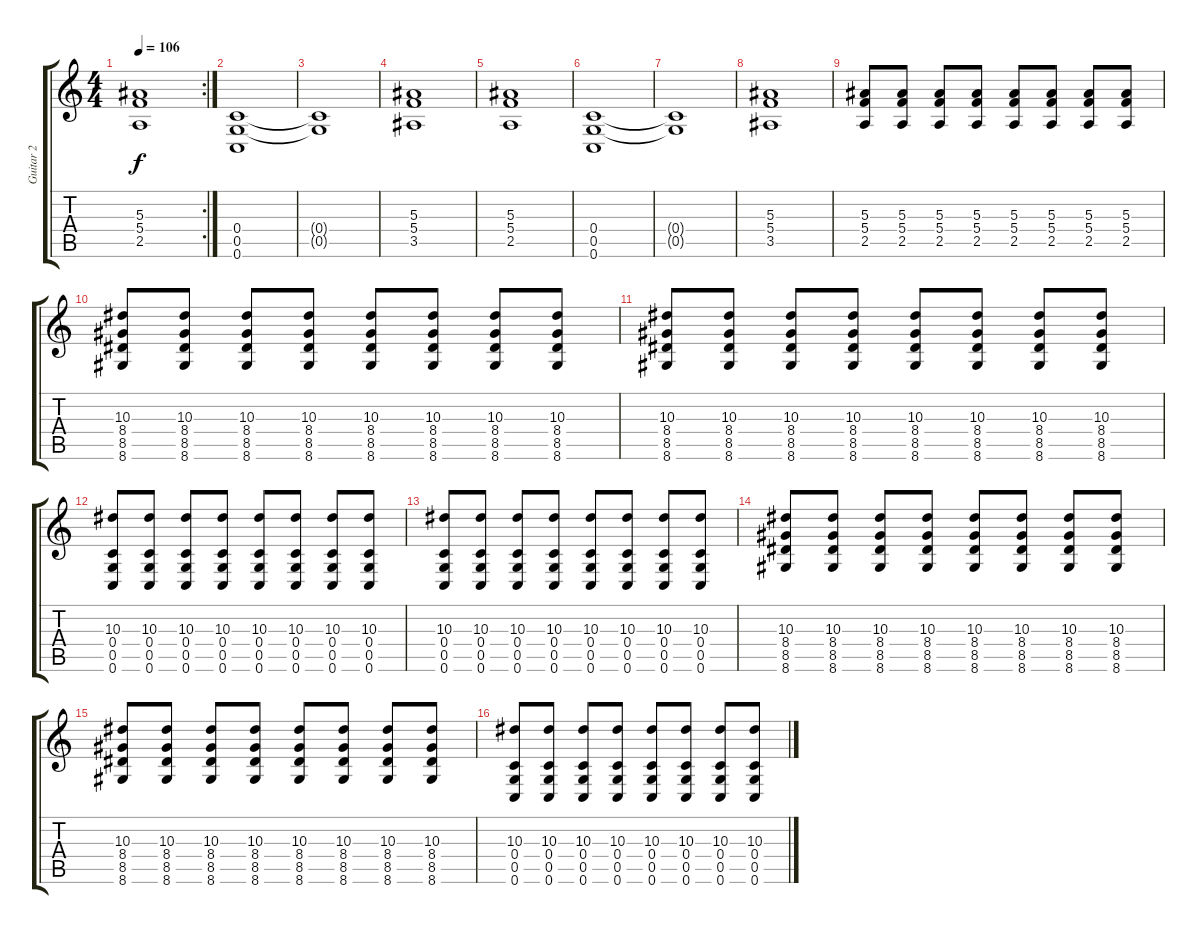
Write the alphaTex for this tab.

\track ("Guitar 2" "Guitar 2") {instrument distortionguitar}
\staff {score tabs}
\tuning (D4 A3 F3 C3 G2 C2) {hide}
\rc 2
\ts (4 4)
\tempo 106
\clef g2
\ks c
(5.3 5.4 2.5).1{dy f} |
(0.4 0.5 0.6).1 |
(0.4{t} 0.5{t}).1 |
(5.3 5.4 3.5).1 |
(5.3 5.4 2.5).1 |
(0.4 0.5 0.6).1 |
(0.4{t} 0.5{t}).1 |
(5.3 5.4 3.5).1 |
(5.3 5.4 2.5).8 (5.3 5.4 2.5).8 (5.3 5.4 2.5).8 (5.3 5.4 2.5).8 (5.3 5.4 2.5).8 (5.3 5.4 2.5).8 (5.3 5.4 2.5).8 (5.3 5.4 2.5).8 |
(10.3 8.4 8.5 8.6).8 (10.3 8.4 8.5 8.6).8 (10.3 8.4 8.5 8.6).8 (10.3 8.4 8.5 8.6).8 (10.3 8.4 8.5 8.6).8 (10.3 8.4 8.5 8.6).8 (10.3 8.4 8.5 8.6).8 (10.3 8.4 8.5 8.6).8 |
(10.3 8.4 8.5 8.6).8 (10.3 8.4 8.5 8.6).8 (10.3 8.4 8.5 8.6).8 (10.3 8.4 8.5 8.6).8 (10.3 8.4 8.5 8.6).8 (10.3 8.4 8.5 8.6).8 (10.3 8.4 8.5 8.6).8 (10.3 8.4 8.5 8.6).8 |
(10.3 0.4 0.5 0.6).8 (10.3 0.4 0.5 0.6).8 (10.3 0.4 0.5 0.6).8 (10.3 0.4 0.5 0.6).8 (10.3 0.4 0.5 0.6).8 (10.3 0.4 0.5 0.6).8 (10.3 0.4 0.5 0.6).8 (10.3 0.4 0.5 0.6).8 |
(10.3 0.4 0.5 0.6).8 (10.3 0.4 0.5 0.6).8 (10.3 0.4 0.5 0.6).8 (10.3 0.4 0.5 0.6).8 (10.3 0.4 0.5 0.6).8 (10.3 0.4 0.5 0.6).8 (10.3 0.4 0.5 0.6).8 (10.3 0.4 0.5 0.6).8 |
(10.3 8.4 8.5 8.6).8 (10.3 8.4 8.5 8.6).8 (10.3 8.4 8.5 8.6).8 (10.3 8.4 8.5 8.6).8 (10.3 8.4 8.5 8.6).8 (10.3 8.4 8.5 8.6).8 (10.3 8.4 8.5 8.6).8 (10.3 8.4 8.5 8.6).8 |
(10.3 8.4 8.5 8.6).8 (10.3 8.4 8.5 8.6).8 (10.3 8.4 8.5 8.6).8 (10.3 8.4 8.5 8.6).8 (10.3 8.4 8.5 8.6).8 (10.3 8.4 8.5 8.6).8 (10.3 8.4 8.5 8.6).8 (10.3 8.4 8.5 8.6).8 |
(10.3 0.4 0.5 0.6).8 (10.3 0.4 0.5 0.6).8 (10.3 0.4 0.5 0.6).8 (10.3 0.4 0.5 0.6).8 (10.3 0.4 0.5 0.6).8 (10.3 0.4 0.5 0.6).8 (10.3 0.4 0.5 0.6).8 (10.3 0.4 0.5 0.6).8
